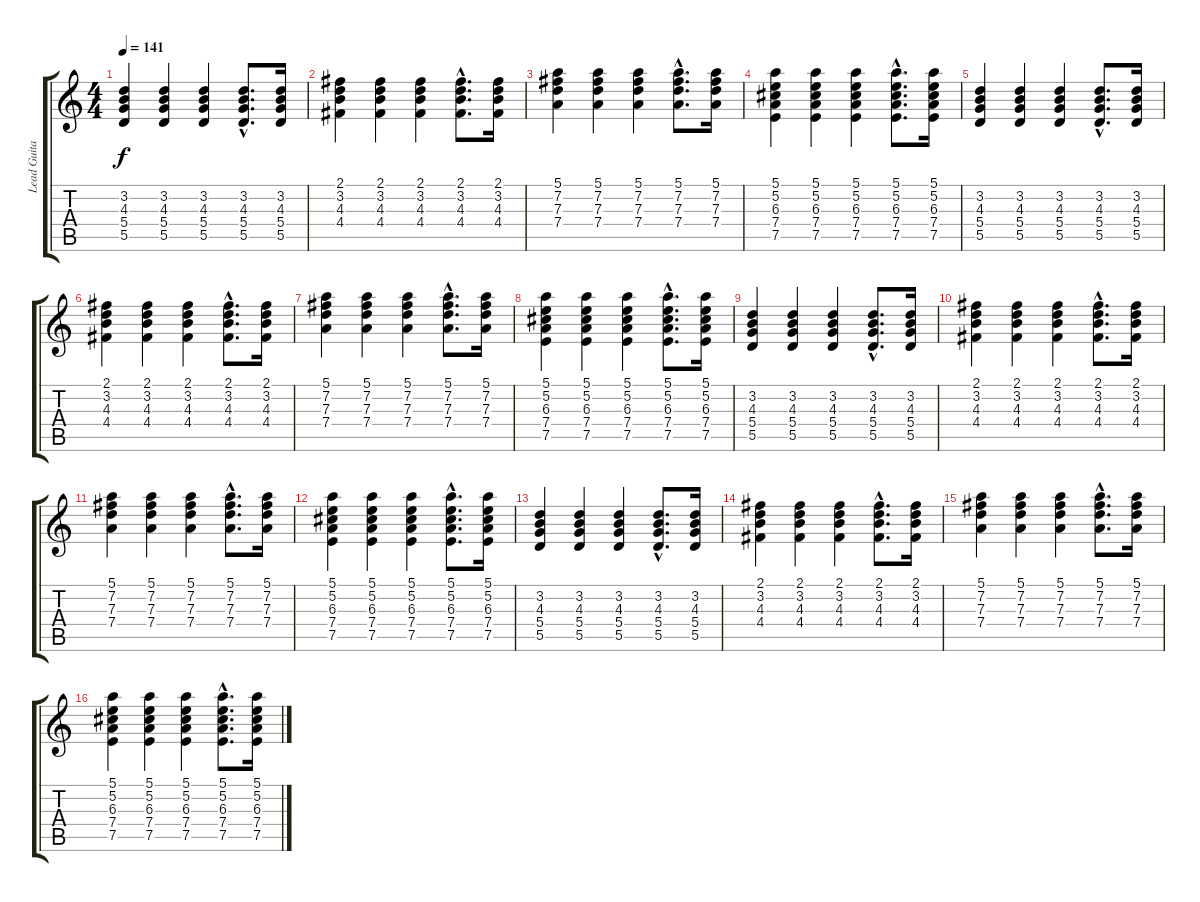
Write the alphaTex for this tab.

\track ("Lead Guitar" "Lead Guita") {instrument electricguitarclean}
\staff {score tabs}
\tuning (E4 B3 G3 D3 A2 E2) {hide}
\ts (4 4)
\tempo 141
\clef g2
\ks c
(3.2 4.3 5.4 5.5).4{dy f} (3.2 4.3 5.4 5.5).4 (3.2 4.3 5.4 5.5).4 (3.2{hac} 4.3{hac} 5.4{hac} 5.5{hac}).8{d} (3.2 4.3 5.4 5.5).16 |
(2.1 3.2 4.3 4.4).4 (2.1 3.2 4.3 4.4).4 (2.1 3.2 4.3 4.4).4 (2.1{hac} 3.2{hac} 4.3{hac} 4.4{hac}).8{d} (2.1 3.2 4.3 4.4).16 |
(5.1 7.2 7.3 7.4).4 (5.1 7.2 7.3 7.4).4 (5.1 7.2 7.3 7.4).4 (5.1{hac} 7.2{hac} 7.3{hac} 7.4{hac}).8{d} (5.1 7.2 7.3 7.4).16 |
(5.1 5.2 6.3 7.4 7.5).4 (5.1 5.2 6.3 7.4 7.5).4 (5.1 5.2 6.3 7.4 7.5).4 (5.1{hac} 5.2{hac} 6.3{hac} 7.4{hac} 7.5{hac}).8{d} (5.1 5.2 6.3 7.4 7.5).16 |
(3.2 4.3 5.4 5.5).4 (3.2 4.3 5.4 5.5).4 (3.2 4.3 5.4 5.5).4 (3.2{hac} 4.3{hac} 5.4{hac} 5.5{hac}).8{d} (3.2 4.3 5.4 5.5).16 |
(2.1 3.2 4.3 4.4).4 (2.1 3.2 4.3 4.4).4 (2.1 3.2 4.3 4.4).4 (2.1{hac} 3.2{hac} 4.3{hac} 4.4{hac}).8{d} (2.1 3.2 4.3 4.4).16 |
(5.1 7.2 7.3 7.4).4 (5.1 7.2 7.3 7.4).4 (5.1 7.2 7.3 7.4).4 (5.1{hac} 7.2{hac} 7.3{hac} 7.4{hac}).8{d} (5.1 7.2 7.3 7.4).16 |
(5.1 5.2 6.3 7.4 7.5).4 (5.1 5.2 6.3 7.4 7.5).4 (5.1 5.2 6.3 7.4 7.5).4 (5.1{hac} 5.2{hac} 6.3{hac} 7.4{hac} 7.5{hac}).8{d} (5.1 5.2 6.3 7.4 7.5).16 |
(3.2 4.3 5.4 5.5).4 (3.2 4.3 5.4 5.5).4 (3.2 4.3 5.4 5.5).4 (3.2{hac} 4.3{hac} 5.4{hac} 5.5{hac}).8{d} (3.2 4.3 5.4 5.5).16 |
(2.1 3.2 4.3 4.4).4 (2.1 3.2 4.3 4.4).4 (2.1 3.2 4.3 4.4).4 (2.1{hac} 3.2{hac} 4.3{hac} 4.4{hac}).8{d} (2.1 3.2 4.3 4.4).16 |
(5.1 7.2 7.3 7.4).4 (5.1 7.2 7.3 7.4).4 (5.1 7.2 7.3 7.4).4 (5.1{hac} 7.2{hac} 7.3{hac} 7.4{hac}).8{d} (5.1 7.2 7.3 7.4).16 |
(5.1 5.2 6.3 7.4 7.5).4 (5.1 5.2 6.3 7.4 7.5).4 (5.1 5.2 6.3 7.4 7.5).4 (5.1{hac} 5.2{hac} 6.3{hac} 7.4{hac} 7.5{hac}).8{d} (5.1 5.2 6.3 7.4 7.5).16 |
(3.2 4.3 5.4 5.5).4 (3.2 4.3 5.4 5.5).4 (3.2 4.3 5.4 5.5).4 (3.2{hac} 4.3{hac} 5.4{hac} 5.5{hac}).8{d} (3.2 4.3 5.4 5.5).16 |
(2.1 3.2 4.3 4.4).4 (2.1 3.2 4.3 4.4).4 (2.1 3.2 4.3 4.4).4 (2.1{hac} 3.2{hac} 4.3{hac} 4.4{hac}).8{d} (2.1 3.2 4.3 4.4).16 |
(5.1 7.2 7.3 7.4).4 (5.1 7.2 7.3 7.4).4 (5.1 7.2 7.3 7.4).4 (5.1{hac} 7.2{hac} 7.3{hac} 7.4{hac}).8{d} (5.1 7.2 7.3 7.4).16 |
(5.1 5.2 6.3 7.4 7.5).4 (5.1 5.2 6.3 7.4 7.5).4 (5.1 5.2 6.3 7.4 7.5).4 (5.1{hac} 5.2{hac} 6.3{hac} 7.4{hac} 7.5{hac}).8{d} (5.1 5.2 6.3 7.4 7.5).16
